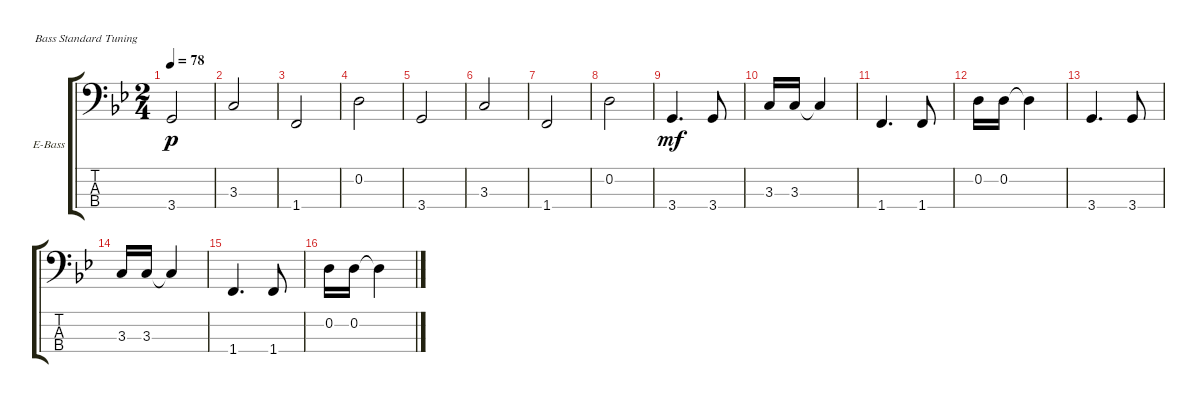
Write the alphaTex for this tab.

\defaultSystemsLayout 4
\bracketExtendMode groupsimilarinstruments
\firstSystemTrackNameOrientation horizontal
\otherSystemsTrackNameOrientation horizontal
\track ("Сёма" "E-Bass") {instrument electricbassfinger}
\staff {score tabs}
\tuning (G2 D2 A1 E1)
\ts (2 4)
\tempo 78
\clef f4
\ks gminor
3.4.2{dy p} |
3.3.2 |
1.4.2 |
0.2.2 |
3.4.2 |
3.3.2 |
1.4.2 |
0.2.2 |
3.4.4{d dy mf} 3.4.8 |
3.3.16 3.3.16 3.3{t}.4 |
1.4.4{d} 1.4.8 |
0.2.16 0.2.16 0.2{t}.4 |
3.4.4{d} 3.4.8 |
3.3.16 3.3.16 3.3{t}.4 |
1.4.4{d} 1.4.8 |
0.2.16 0.2.16 0.2{t}.4
